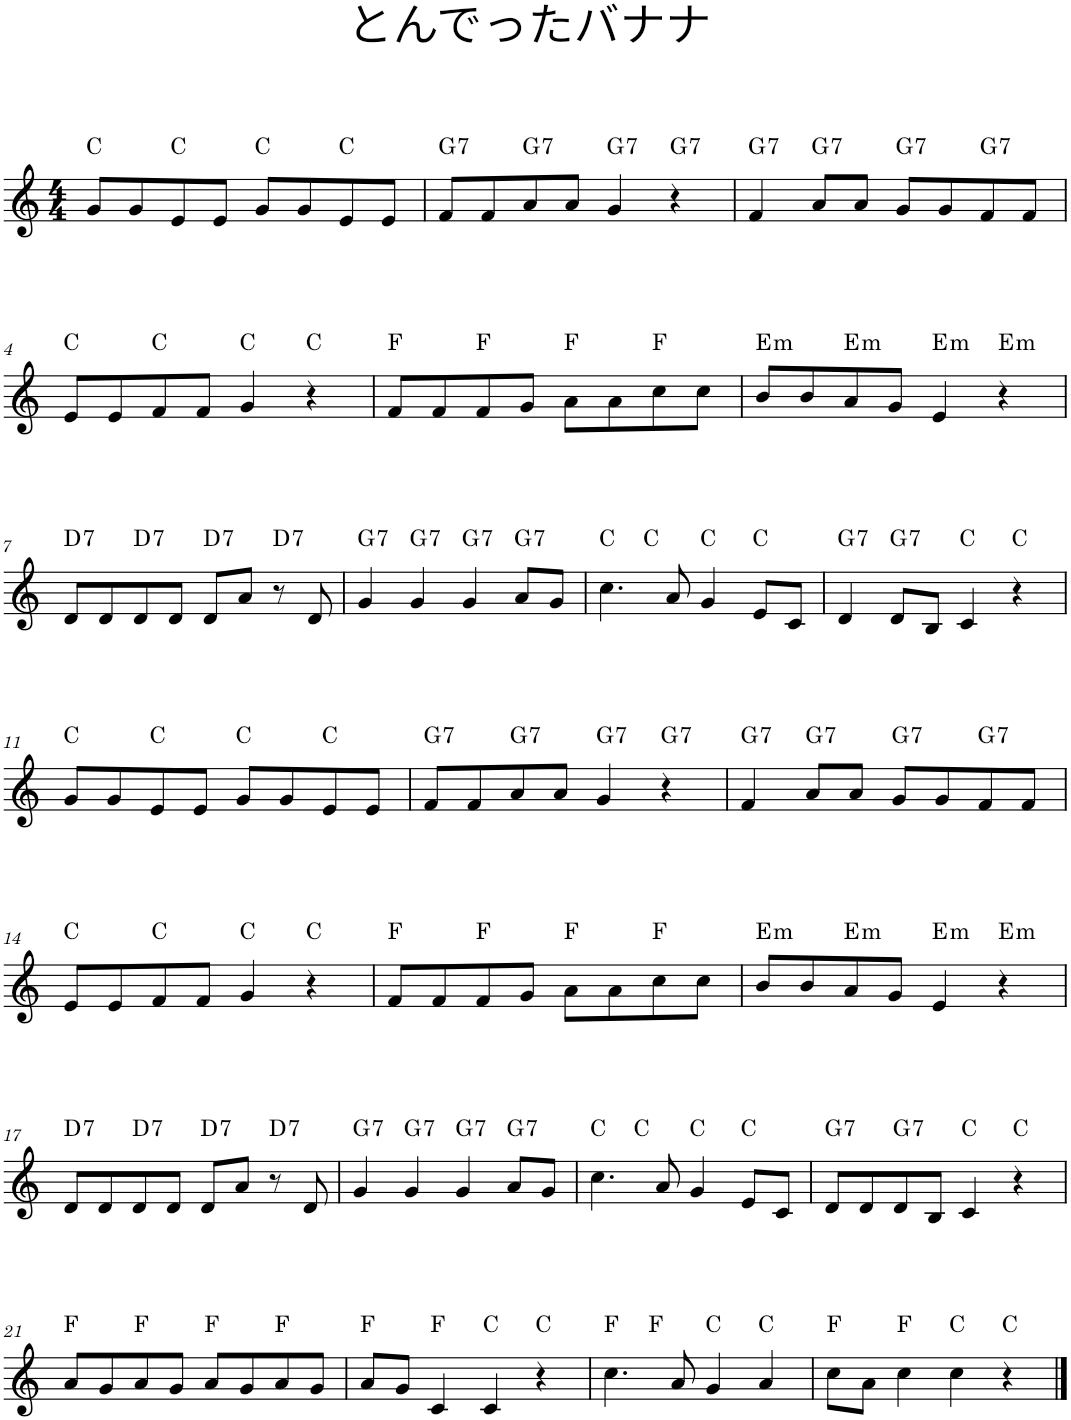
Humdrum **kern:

**kern	**harte
*part1	*part1
*staff1	*
*I"Piano	*
*I'Pno.	*
*clefG2	*
*k[]	*
*M4/4	*
=1	=1
8g/L	C:maj
8g/	.
8e/	C:maj
8e/J	.
8g/L	C:maj
8g/	.
8e/	C:maj
8e/J	.
=2	=2
!	!LO:H:kt=7
8f/L	G:7
8f/	.
!	!LO:H:kt=7
8a/	G:7
8a/J	.
!	!LO:H:kt=7
4g/	G:7
!	!LO:H:kt=7
4r	G:7
=3	=3
!	!LO:H:kt=7
4f/	G:7
!	!LO:H:kt=7
8a/L	G:7
8a/J	.
!	!LO:H:kt=7
8g/L	G:7
8g/	.
!	!LO:H:kt=7
8f/	G:7
8f/J	.
!!LO:LB:g=z
=4	=4
8e/L	C:maj
8e/	.
8f/	C:maj
8f/J	.
4g/	C:maj
4r	C:maj
=5	=5
8f/L	F:maj
8f/	.
8f/	F:maj
8g/J	.
8a\L	F:maj
8a\	.
8cc\	F:maj
8cc\J	.
=6	=6
!	!LO:H:kt=m
8b/L	E:min
8b/	.
!	!LO:H:kt=m
8a/	E:min
8g/J	.
!	!LO:H:kt=m
4e/	E:min
!	!LO:H:kt=m
4r	E:min
!!LO:LB:g=z
=7	=7
!	!LO:H:kt=7
8d/L	D:7
8d/	.
!	!LO:H:kt=7
8d/	D:7
8d/J	.
!	!LO:H:kt=7
8d/L	D:7
8a/J	.
!	!LO:H:kt=7
8r	D:7
8d/	.
=8	=8
!	!LO:H:kt=7
4g/	G:7
!	!LO:H:kt=7
4g/	G:7
!	!LO:H:kt=7
4g/	G:7
!	!LO:H:kt=7
8a/L	G:7
8g/J	.
=9	=9
*^	*
4.cc\	4ryy	C:maj
.	2.ryy	C:maj
8a/	.	.
4g/	.	C:maj
8e/L	.	C:maj
8c/J	.	.
=10	=10	=10
!	!	!LO:H:kt=7
*v	*v	*
4d/	G:7
!	!LO:H:kt=7
8d/L	G:7
8B/J	.
4c/	C:maj
4r	C:maj
!!LO:LB:g=z
=11	=11
8g/L	C:maj
8g/	.
8e/	C:maj
8e/J	.
8g/L	C:maj
8g/	.
8e/	C:maj
8e/J	.
=12	=12
!	!LO:H:kt=7
8f/L	G:7
8f/	.
!	!LO:H:kt=7
8a/	G:7
8a/J	.
!	!LO:H:kt=7
4g/	G:7
!	!LO:H:kt=7
4r	G:7
=13	=13
!	!LO:H:kt=7
4f/	G:7
!	!LO:H:kt=7
8a/L	G:7
8a/J	.
!	!LO:H:kt=7
8g/L	G:7
8g/	.
!	!LO:H:kt=7
8f/	G:7
8f/J	.
!!LO:LB:g=z
=14	=14
8e/L	C:maj
8e/	.
8f/	C:maj
8f/J	.
4g/	C:maj
4r	C:maj
=15	=15
8f/L	F:maj
8f/	.
8f/	F:maj
8g/J	.
8a\L	F:maj
8a\	.
8cc\	F:maj
8cc\J	.
=16	=16
!	!LO:H:kt=m
8b/L	E:min
8b/	.
!	!LO:H:kt=m
8a/	E:min
8g/J	.
!	!LO:H:kt=m
4e/	E:min
!	!LO:H:kt=m
4r	E:min
!!LO:LB:g=z
=17	=17
!	!LO:H:kt=7
8d/L	D:7
8d/	.
!	!LO:H:kt=7
8d/	D:7
8d/J	.
!	!LO:H:kt=7
8d/L	D:7
8a/J	.
!	!LO:H:kt=7
8r	D:7
8d/	.
=18	=18
!	!LO:H:kt=7
4g/	G:7
!	!LO:H:kt=7
4g/	G:7
!	!LO:H:kt=7
4g/	G:7
!	!LO:H:kt=7
8a/L	G:7
8g/J	.
=19	=19
*^	*
4.cc\	4ryy	C:maj
.	2.ryy	C:maj
8a/	.	.
4g/	.	C:maj
8e/L	.	C:maj
8c/J	.	.
=20	=20	=20
!	!	!LO:H:kt=7
*v	*v	*
8d/L	G:7
8d/	.
!	!LO:H:kt=7
8d/	G:7
8B/J	.
4c/	C:maj
4r	C:maj
!!LO:LB:g=z
=21	=21
8a/L	F:maj
8g/	.
8a/	F:maj
8g/J	.
8a/L	F:maj
8g/	.
8a/	F:maj
8g/J	.
=22	=22
8a/L	F:maj
8g/J	.
4c/	F:maj
4c/	C:maj
4r	C:maj
=23	=23
*^	*
4.cc\	4ryy	F:maj
.	2.ryy	F:maj
8a/	.	.
4g/	.	C:maj
4a/	.	C:maj
*v	*v	*
=24	=24
8cc\L	F:maj
8a\J	.
4cc\	F:maj
4cc\	C:maj
4r	C:maj
==	==
*-	*-
